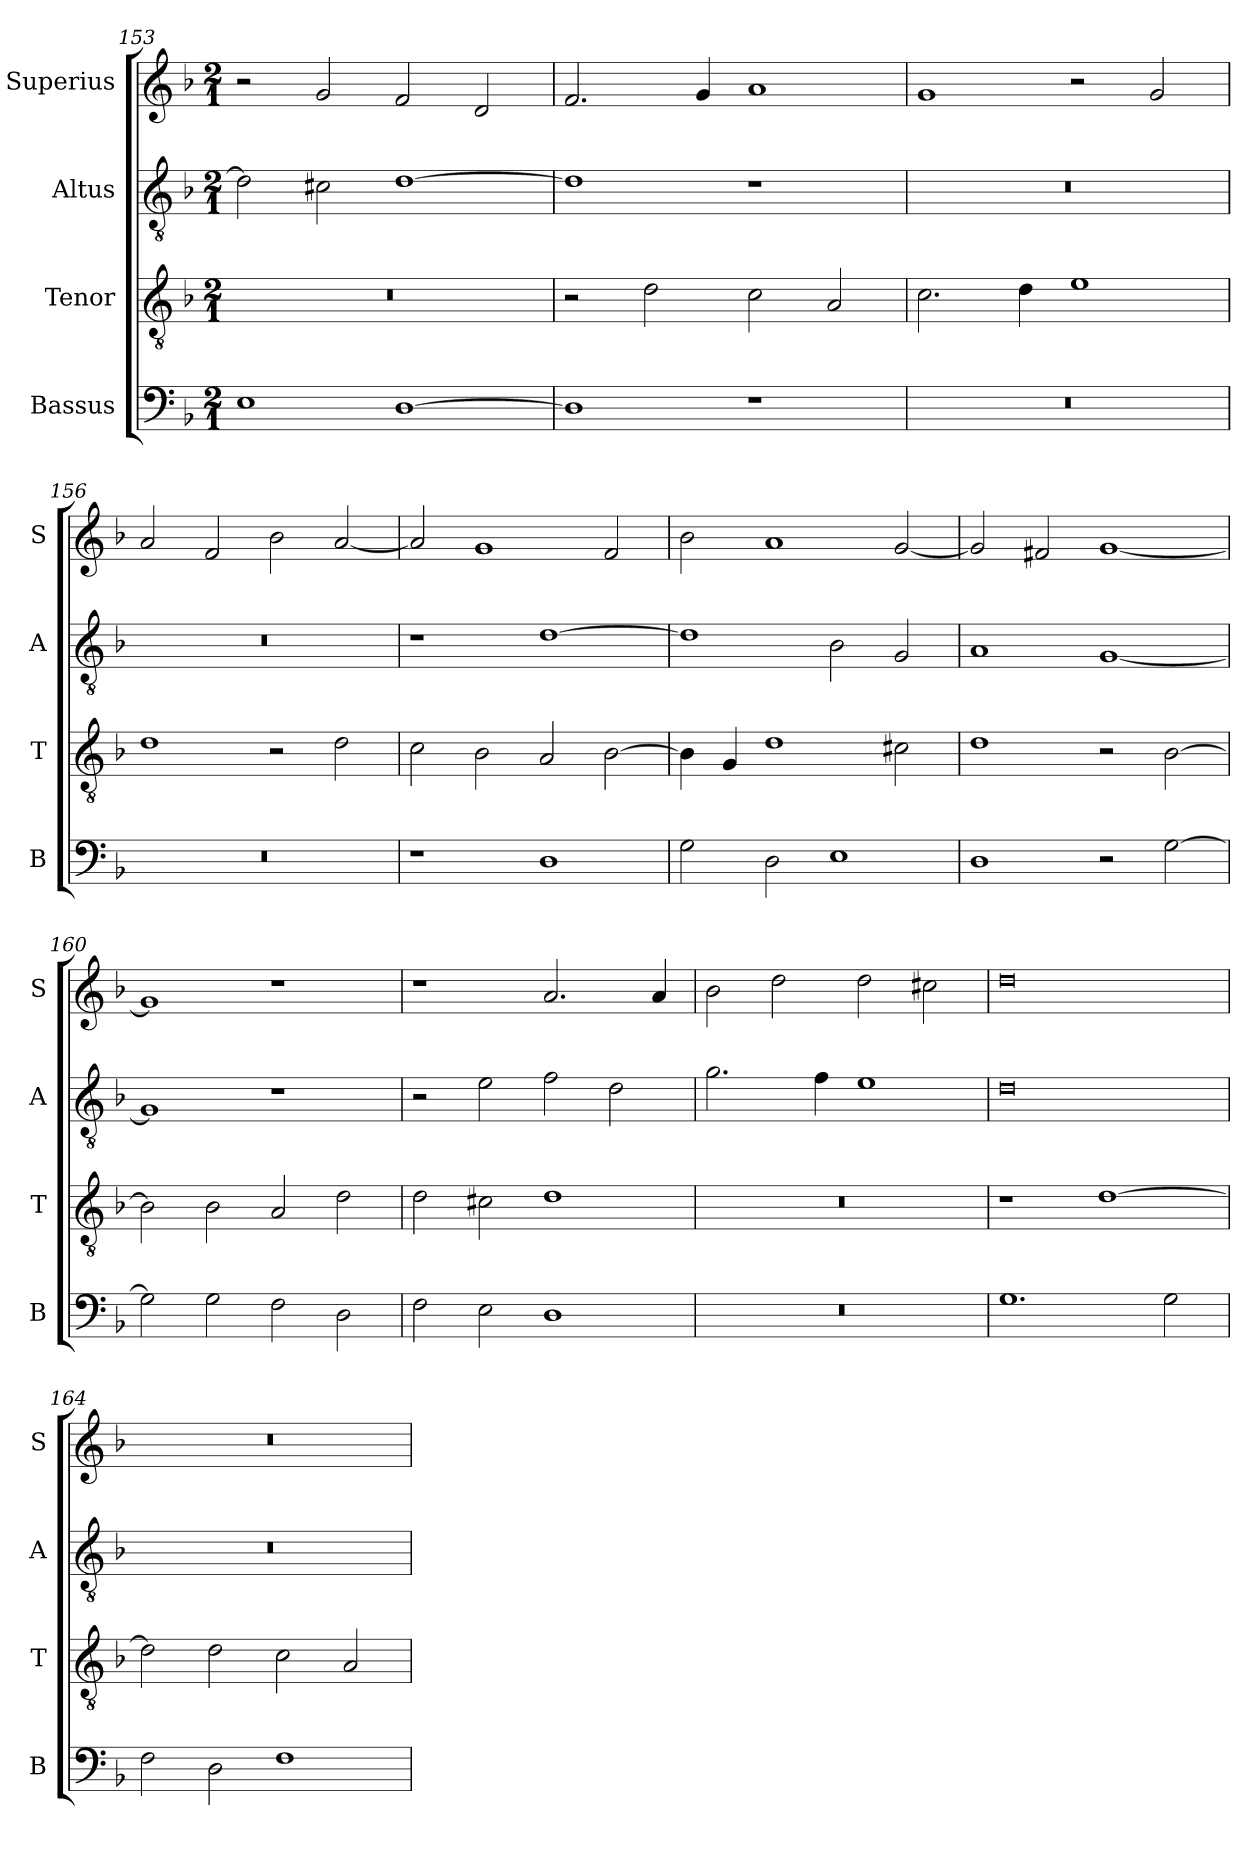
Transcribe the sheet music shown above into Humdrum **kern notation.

**kern	**kern	**kern	**kern
*part4	*part3	*part2	*part1
*staff4	*staff3	*staff2	*staff1
*I"Bassus	*I"Tenor	*I"Altus	*I"Superius
*I'B	*I'T	*I'A	*I'S
*clefF4	*clefGv2	*clefGv2	*clefG2
*k[b-]	*k[b-]	*k[b-]	*k[b-]
*F:	*F:	*F:	*F:
*M2/1	*M2/1	*M2/1	*M2/1
=153	=153	=153	=153
1E	0r	2d]	2r
.	.	2c#X	2g
[1D	.	[1d	2f
.	.	.	2d
=154	=154	=154	=154
1D]	2r	1d]	2.f
.	2d	.	.
.	.	.	4g
1r	2c	1r	1a
.	2A	.	.
=155	=155	=155	=155
0r	2.c	0r	1g
.	4d	.	.
.	1e	.	2r
.	.	.	2g
=156	=156	=156	=156
0r	1d	0r	2a
.	.	.	2f
.	2r	.	2b-
.	2d	.	[2a
=157	=157	=157	=157
1r	2c	1r	2a]
.	2B-	.	1g
1D	2A	[1d	.
.	[2B-	.	2f
=158	=158	=158	=158
2G	4B-]	1d]	2b-
.	4G	.	.
2D	1d	.	1a
1E	.	2B-	.
.	2c#X	2G	[2g
=159	=159	=159	=159
1D	1d	1A	2g]
.	.	.	2f#X
2r	2r	[1G	[1g
[2G	[2B-	.	.
=160	=160	=160	=160
2G]	2B-]	1G]	1g]
2G	2B-	.	.
2F	2A	1r	1r
2D	2d	.	.
=161	=161	=161	=161
2F	2d	2r	1r
2E	2c#X	2e	.
1D	1d	2f	2.a
.	.	2d	.
.	.	.	4a
=162	=162	=162	=162
0r	0r	2.g	2b-
.	.	.	2dd
.	.	4f	.
.	.	1e	2dd
.	.	.	2cc#X
=163	=163	=163	=163
1.G	1r	0d	0dd
.	[1d	.	.
2G	.	.	.
=164	=164	=164	=164
2F	2d]	0r	0r
2D	2d	.	.
1F	2c	.	.
.	2A	.	.
=	=	=	=
*-	*-	*-	*-
